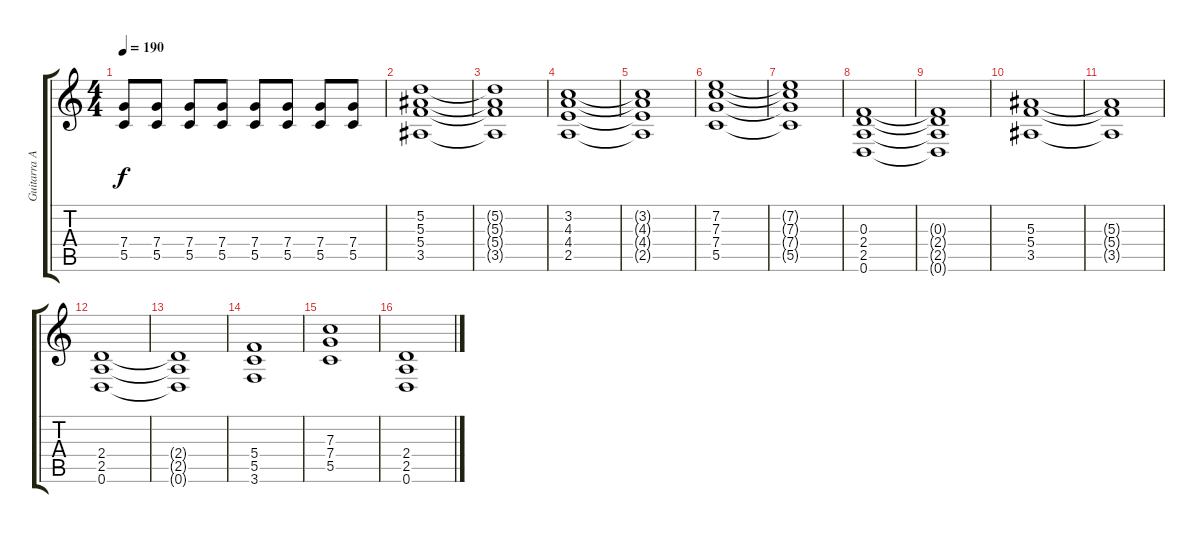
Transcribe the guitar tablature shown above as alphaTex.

\track ("Guitarra Adicional" "Guitarra A") {instrument distortionguitar}
\staff {score tabs}
\tuning (D4 A3 F3 C3 G2 D2) {hide}
\ts (4 4)
\tempo 190
\clef g2
\ks c
(7.4 5.5).8{dy f} (7.4 5.5).8 (7.4 5.5).8 (7.4 5.5).8 (7.4 5.5).8 (7.4 5.5).8 (7.4 5.5).8 (7.4 5.5).8 |
(5.2 5.3 5.4 3.5).1 |
(5.2{t} 5.3{t} 5.4{t} 3.5{t}).1 |
(3.2 4.3 4.4 2.5).1 |
(3.2{t} 4.3{t} 4.4{t} 2.5{t}).1 |
(7.2 7.3 7.4 5.5).1 |
(7.2{t} 7.3{t} 7.4{t} 5.5{t}).1 |
(0.3 2.4 2.5 0.6).1 |
(0.3{t} 2.4{t} 2.5{t} 0.6{t}).1 |
(5.3 5.4 3.5).1 |
(5.3{t} 5.4{t} 3.5{t}).1 |
(2.4 2.5 0.6).1 |
(2.4{t} 2.5{t} 0.6{t}).1 |
(5.4 5.5 3.6).1 |
(7.3 7.4 5.5).1 |
(2.4 2.5 0.6).1
